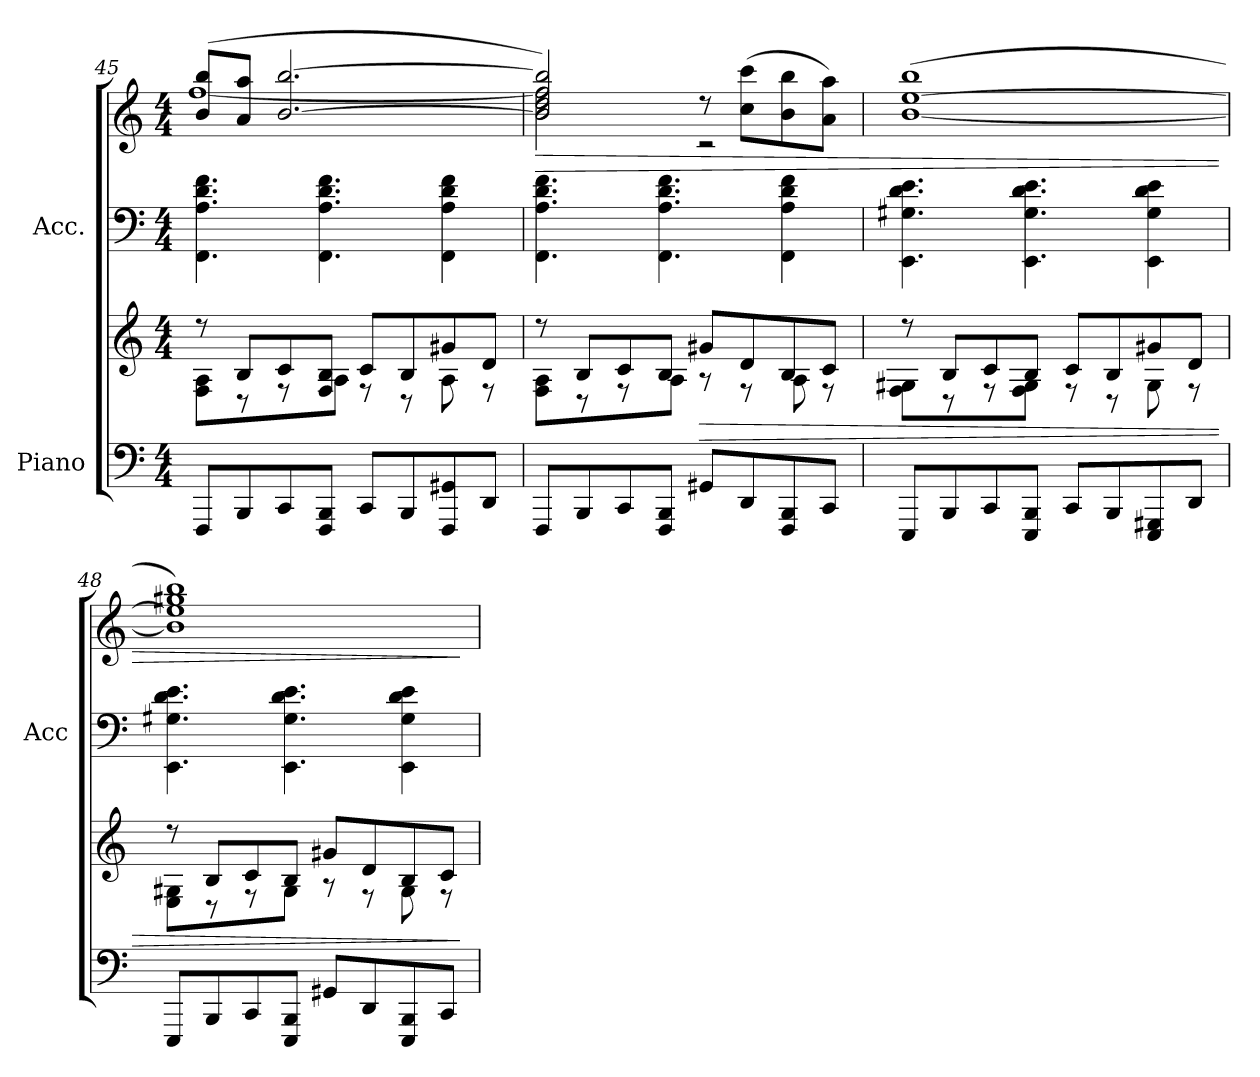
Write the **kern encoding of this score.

**kern	**kern	**dynam	**kern	**kern	**dynam
*part2	*part2	*part2	*part1	*part1	*part1
*staff4	*staff3	*staff3/4	*staff2	*staff1	*staff1/2
*I"Piano	*	*	*I"Acc.	*	*
*	*	*	*I'Acc	*	*
!!LO:LB:g=z
*clefF4	*clefG2	*	*clefF4	*clefG2	*
*k[]	*k[]	*	*k[]	*k[]	*
*M4/4	*M4/4	*	*M4/4	*M4/4	*
=45	=45	=45	=45	=45	=45
*	*^	*	*	*^	*
8FFF/L	8r	8F\ 8A\L	.	4.FF\ 4.A\ 4.d\ 4.f\	(>8b/ 8bb/L	[1ff	.
8BBB/	8B/L	8r	.	.	8a/ 8aa/J	.	.
8CC/	8c/	8r	.	.	[2.b/ [2.bb/	.	.
8FFF/ 8BBB/J	8F/ 8B/J	8A\J	.	4.FF\ 4.A\ 4.d\ 4.f\	.	.	.
8CC/L	8c/L	8r	.	.	.	.	.
8BBB/	8B/	8r	.	.	.	.	.
8FFF/ 8GG#X/	8g#X/	8A\	.	4FF\ 4A\ 4d\ 4f\	.	.	.
8DD/J	8d/J	8r	.	.	.	.	.
=46	=46	=46	=46	=46	=46	=46	=46
!	!	!	!	!	!	!	!LO:HP:b
8FFF/L	8r	8F\ 8A\L	.	4.FF\ 4.A\ 4.d\ 4.f\	2b/ 2dd/ 2ff/ 2bb/])	2b\] 2dd\ 2ff\]	>
8BBB/	8B/L	8r	.	.	.	.	.
8CC/	8c/	8r	.	.	.	.	.
8FFF/ 8BBB/J	8B/J	8A\J	.	4.FF\ 4.A\ 4.d\ 4.f\	.	.	.
!	!	!	!LO:HP:b	!	!	!	!
8GG#X/L	8g#X/L	8r	>	.	8r	2r	.
8DD/	8d/	8r	.	.	(>8cc\ 8ccc\L	.	.
8FFF/ 8BBB/	8B/	8A\	.	4FF\ 4A\ 4d\ 4f\	8b\ 8bb\	.	.
8CC/J	8c/J	8r	.	.	8a\ 8aa\J)	.	.
*	*	*	*	*	*v	*v	*
=47	=47	=47	=47	=47	=47	=47
8EEE/L	8r	8F\ 8G#X\L	.	4.EE\ 4.G#X\ 4.d\ 4.e\	(>[1b [1ee 1bb	.
8BBB/	8B/L	8r	.	.	.	.
8CC/	8c/	8r	.	.	.	.
8EEE/ 8BBB/J	8B/J	8F\ 8G#\J	.	4.EE\ 4.G#\ 4.d\ 4.e\	.	.
8CC/L	8c/L	8r	.	.	.	.
8BBB/	8B/	8r	.	.	.	.
8EEE/ 8GGG#X/	8g#X/	8G#\	.	4EE\ 4G#\ 4d\ 4e\	.	.
8DD/J	8d/J	8r	.	.	.	.
=48	=48	=48	=48	=48	=48	=48
8EEE/L	8r	8E\ 8G#X\L	.	4.EE\ 4.G#X\ 4.d\ 4.e\	1b] 1ee] 1gg#X 1bb)	.
8BBB/	8B/L	8r	.	.	.	.
8CC/	8c/	8r	.	.	.	.
8EEE/ 8BBB/J	8B/J	8G#\J	.	4.EE\ 4.G#\ 4.d\ 4.e\	.	.
8GG#X/L	8g#X/L	8r	.	.	.	.
8DD/	8d/	8r	.	.	.	.
8EEE/ 8BBB/	8B/	8G#\	.	4EE\ 4G#\ 4d\ 4e\	.	.
8CC/J	8c/J	8r	.	.	.	.
*	*v	*v	*	*	*	*
.	.	]	.	.	]
=	=	=	=	=	=
*-	*-	*-	*-	*-	*-
